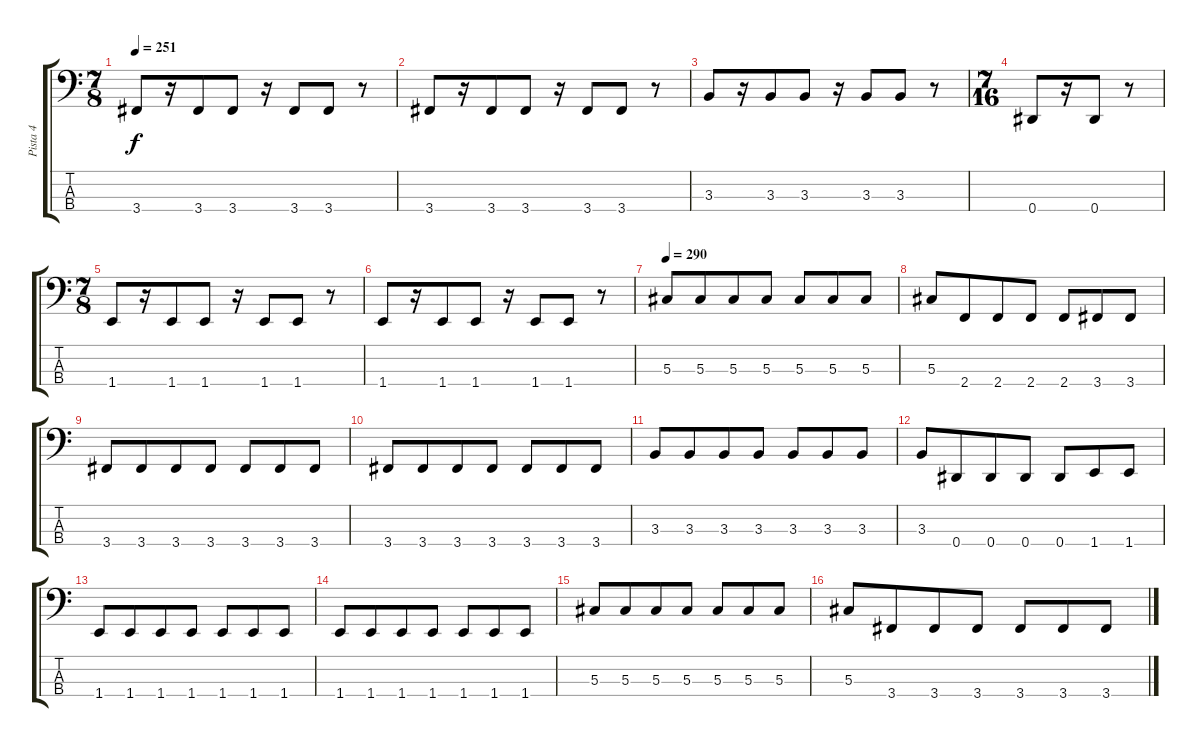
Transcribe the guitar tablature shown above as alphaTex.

\track ("Pista 4" "Pista 4") {instrument electricbassfinger}
\staff {score tabs}
\tuning (Gb2 Db2 Ab1 Eb1) {hide}
\ts (7 8)
\tempo 251
\clef f4
\ks c
3.4.8{dy f} r.16 3.4.8 3.4.8 r.16 3.4.8 3.4.8 r.8 |
3.4.8 r.16 3.4.8 3.4.8 r.16 3.4.8 3.4.8 r.8 |
3.3.8 r.16 3.3.8 3.3.8 r.16 3.3.8 3.3.8 r.8 |
\ts (7 16)
0.4.8 r.16 0.4.8 r.8 |
\ts (7 8)
1.4.8 r.16 1.4.8 1.4.8 r.16 1.4.8 1.4.8 r.8 |
1.4.8 r.16 1.4.8 1.4.8 r.16 1.4.8 1.4.8 r.8 |
\tempo 290
5.3.8 5.3.8 5.3.8 5.3.8 5.3.8 5.3.8 5.3.8 |
5.3.8 2.4.8 2.4.8 2.4.8 2.4.8 3.4.8 3.4.8 |
3.4.8 3.4.8 3.4.8 3.4.8 3.4.8 3.4.8 3.4.8 |
3.4.8 3.4.8 3.4.8 3.4.8 3.4.8 3.4.8 3.4.8 |
3.3.8 3.3.8 3.3.8 3.3.8 3.3.8 3.3.8 3.3.8 |
3.3.8 0.4.8 0.4.8 0.4.8 0.4.8 1.4.8 1.4.8 |
1.4.8 1.4.8 1.4.8 1.4.8 1.4.8 1.4.8 1.4.8 |
1.4.8 1.4.8 1.4.8 1.4.8 1.4.8 1.4.8 1.4.8 |
5.3.8 5.3.8 5.3.8 5.3.8 5.3.8 5.3.8 5.3.8 |
5.3.8 3.4.8 3.4.8 3.4.8 3.4.8 3.4.8 3.4.8
